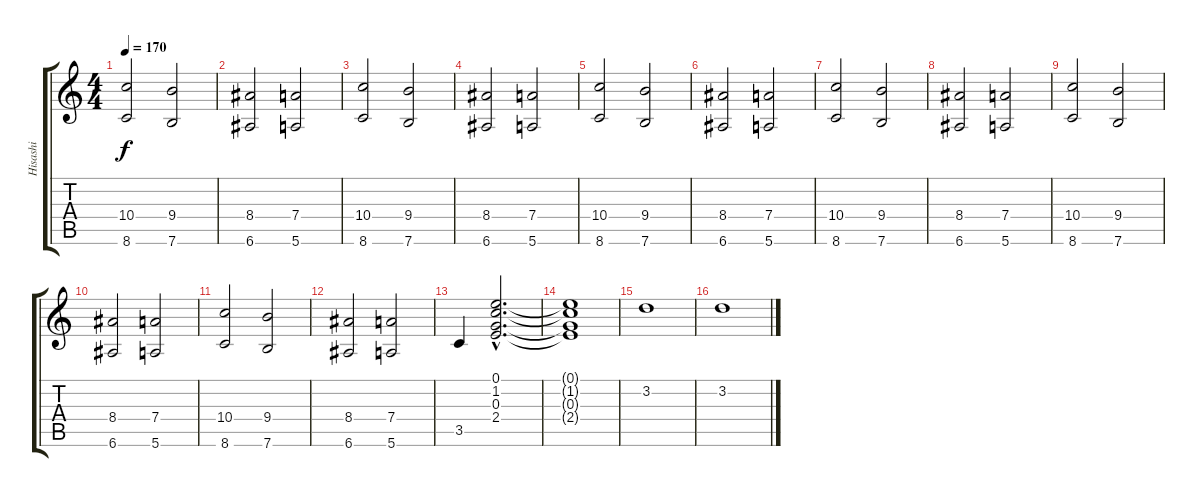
\track ("Hisashi" "Hisashi") {instrument distortionguitar}
\staff {score tabs}
\tuning (E4 B3 G3 D3 A2 E2) {hide}
\ts (4 4)
\tempo 170
\clef g2
\ks c
(10.4 8.6).2{dy f} (9.4 7.6).2 |
(8.4 6.6).2 (7.4 5.6).2 |
(10.4 8.6).2 (9.4 7.6).2 |
(8.4 6.6).2 (7.4 5.6).2 |
(10.4 8.6).2 (9.4 7.6).2 |
(8.4 6.6).2 (7.4 5.6).2 |
(10.4 8.6).2 (9.4 7.6).2 |
(8.4 6.6).2 (7.4 5.6).2 |
(10.4 8.6).2 (9.4 7.6).2 |
(8.4 6.6).2 (7.4 5.6).2 |
(10.4 8.6).2 (9.4 7.6).2 |
(8.4 6.6).2 (7.4 5.6).2 |
3.5.4 (0.1{hac} 1.2{hac} 0.3{hac} 2.4{hac}).2{d} |
(0.1{t} 1.2{t} 0.3{t} 2.4{t}).1 |
3.2.1 |
3.2.1
